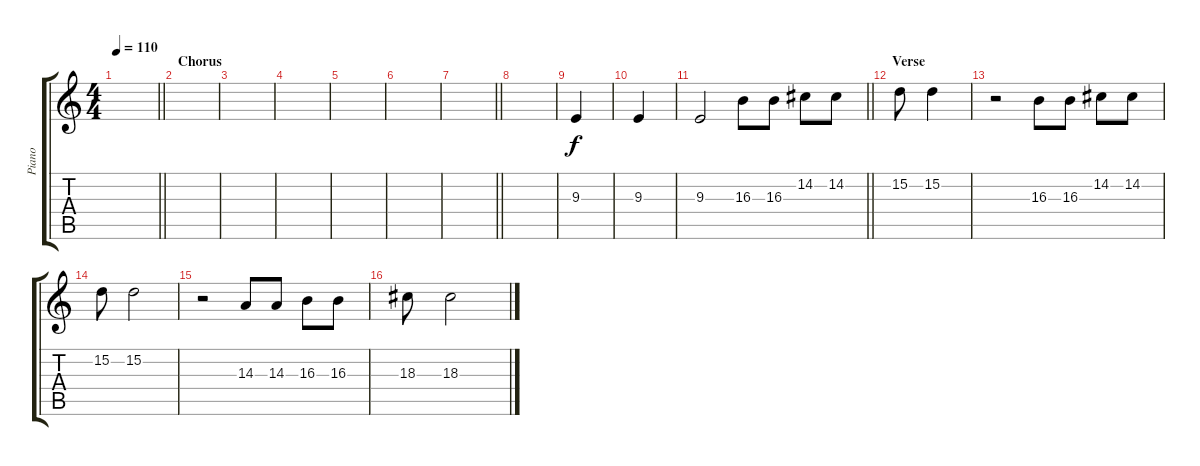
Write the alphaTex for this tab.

\track ("Piano" "Piano") {instrument acousticgrandpiano}
\staff {score tabs}
\tuning (E4 B3 G3 D3 A2 E2) {hide}
\ts (4 4)
\tempo 110
\clef g2
\barLineRight lightlight
\ks c
|
\section ("" "Chorus")
|
|
|
|
|
\barLineRight lightlight
|
|
9.3.4 |
9.3.4 |
\barLineRight lightlight
9.3.2 16.3.8 16.3.8 14.2.8 14.2.8 |
\section ("" "Verse")
15.2.8 15.2.4 |
r.2 16.3.8 16.3.8 14.2.8 14.2.8 |
15.2.8 15.2.2 |
r.2 14.3.8 14.3.8 16.3.8 16.3.8 |
18.3.8 18.3.2
